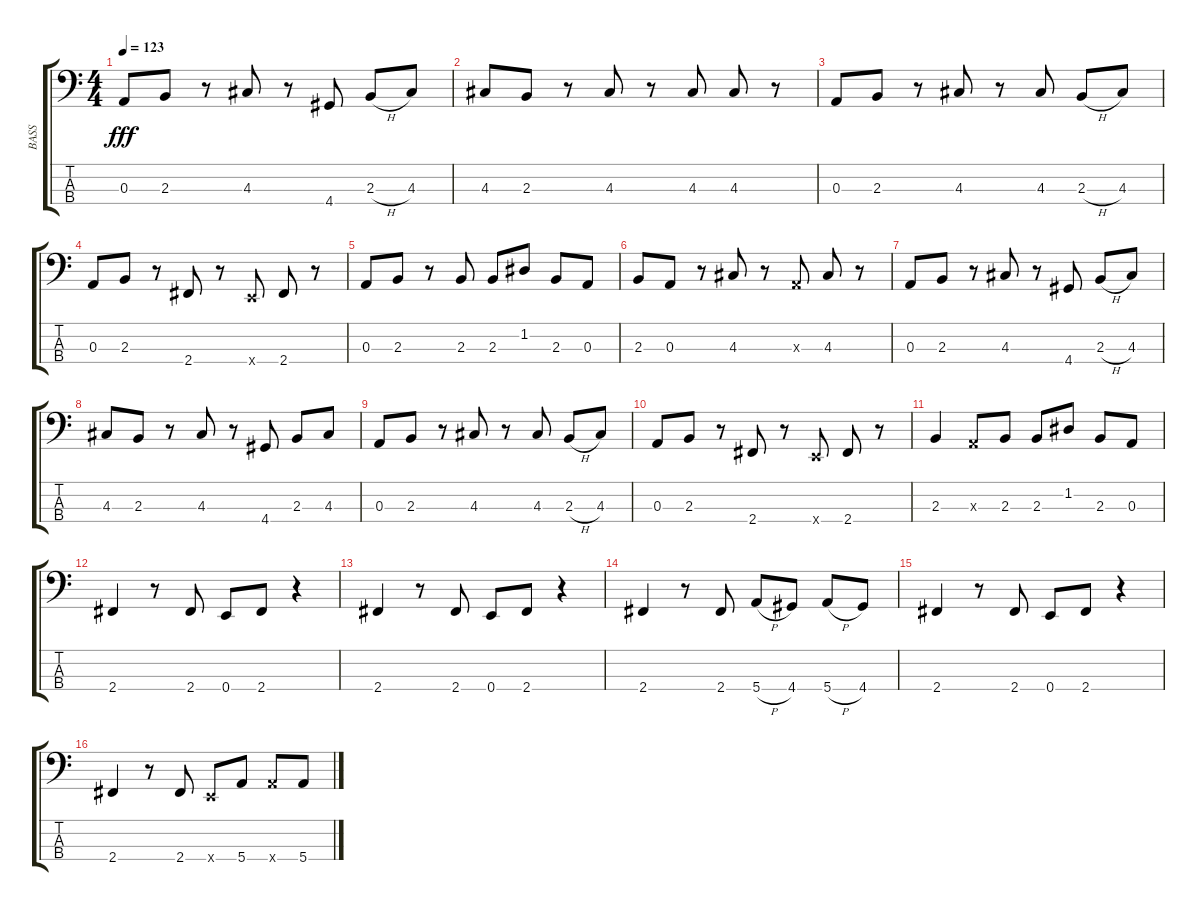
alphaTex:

\track ("BASS" "BASS") {instrument electricbasspick}
\staff {score tabs}
\tuning (G2 D2 A1 E1) {hide}
\ts (4 4)
\tempo 123
\clef f4
\ks c
0.3.8{dy fff} 2.3.8 r.8 4.3.8 r.8 4.4.8 2.3{h}.8 4.3.8 |
4.3.8 2.3.8 r.8 4.3.8 r.8 4.3.8 4.3.8 r.8 |
0.3.8 2.3.8 r.8 4.3.8 r.8 4.3.8 2.3{h}.8 4.3.8 |
0.3.8 2.3.8 r.8 2.4.8 r.8 0.4{x}.8 2.4.8 r.8 |
0.3.8 2.3.8 r.8 2.3.8 2.3.8 1.2.8 2.3.8 0.3.8 |
2.3.8 0.3.8 r.8 4.3.8 r.8 0.3{x}.8 4.3.8 r.8 |
0.3.8 2.3.8 r.8 4.3.8 r.8 4.4.8 2.3{h}.8 4.3.8 |
4.3.8 2.3.8 r.8 4.3.8 r.8 4.4.8 2.3.8 4.3.8 |
0.3.8 2.3.8 r.8 4.3.8 r.8 4.3.8 2.3{h}.8 4.3.8 |
0.3.8 2.3.8 r.8 2.4.8 r.8 0.4{x}.8 2.4.8 r.8 |
2.3.4 0.3{x}.8 2.3.8 2.3.8 1.2.8 2.3.8 0.3.8 |
2.4.4 r.8 2.4.8 0.4.8 2.4.8 r.4 |
2.4.4 r.8 2.4.8 0.4.8 2.4.8 r.4 |
2.4.4 r.8 2.4.8 5.4{h}.8 4.4.8 5.4{h}.8 4.4.8 |
2.4.4 r.8 2.4.8 0.4.8 2.4.8 r.4 |
2.4.4 r.8 2.4.8 0.4{x}.8 5.4.8 5.4{x}.8 5.4.8
